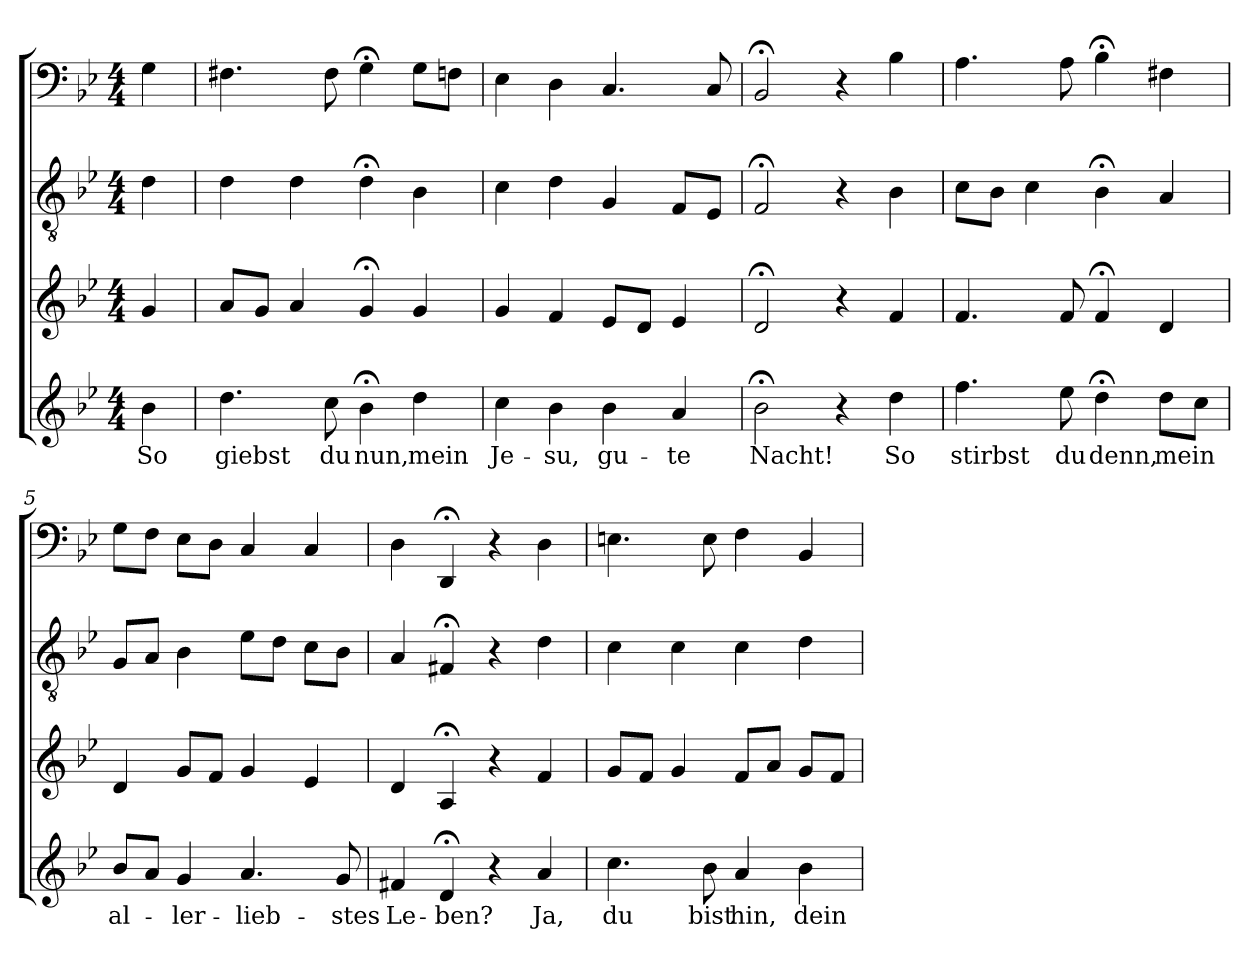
**kern	**text	**kern	**kern	**kern
*part4	*part4	*part3	*part2	*part1
*staff4	*staff4	*staff3	*staff2	*staff1
*clefG2	*	*clefG2	*clefGv2	*clefF4
*k[b-e-]	*	*k[b-e-]	*k[b-e-]	*k[b-e-]
*g:	*	*g:	*g:	*g:
*M4/4	*	*M4/4	*M4/4	*M4/4
=	=	=	=	=
4b-\	So	4g/	4d\	4G\
=1	=1	=1	=1	=1
4.dd\	giebst	8a/L	4d\	4.F#X\
.	.	8g/J	.	.
.	.	4a/	4d\	.
8cc\	du	.	.	8F#\
4b-;<\	nun,	4g;</	4d;<\	4G;<\
4dd\	mein	4g/	4B-\	8G\L
.	.	.	.	8Fn\J
=2	=2	=2	=2	=2
4cc\	Je-	4g/	4c\	4E-\
4b-\	-su,	4f/	4d\	4D\
4b-\	gu-	8e-/L	4G/	4.C/
.	.	8d/J	.	.
4a/	-te	4e-/	8F/L	.
.	.	.	8E-/J	8C/
=3	=3	=3	=3	=3
2b-;<\	Nacht!	2d;</	2F;</	2BB-;</
4r	.	4r	4r	4r
4dd\	So	4f/	4B-\	4B-\
=4	=4	=4	=4	=4
4.ff\	stirbst	4.f/	8c\L	4.A\
.	.	.	8B-\J	.
.	.	.	4c\	.
8ee-\	du	8f/	.	8A\
4dd;<\	denn,	4f;</	4B-;<\	4B-;<\
8dd\L	mein	4d/	4A/	4F#X\
8cc\J	.	.	.	.
=5	=5	=5	=5	=5
8b-/L	al-	4d/	8G/L	8G\L
8a/J	.	.	8A/J	8F\J
4g/	-ler-	8g/L	4B-\	8E-\L
.	.	8f/J	.	8D\J
4.a/	-lieb-	4g/	8e-\L	4C/
.	.	.	8d\J	.
.	.	4e-/	8c\L	4C/
8g/	-stes	.	8B-\J	.
=6	=6	=6	=6	=6
4f#X/	Le-	4d/	4A/	4D\
4d;</	-ben?	4A;</	4F#X;</	4DD;</
4r	.	4r	4r	4r
4a/	Ja,	4f/	4d\	4D\
=7	=7	=7	=7	=7
4.cc\	du	8g/L	4c\	4.En\
.	.	8f/J	.	.
.	.	4g/	4c\	.
8b-\	bist	.	.	8E\
4a/	hin,	8f/L	4c\	4F\
.	.	8a/J	.	.
4b-\	dein	8g/L	4d\	4BB-/
.	.	8f/J	.	.
=	=	=	=	=
*-	*-	*-	*-	*-
